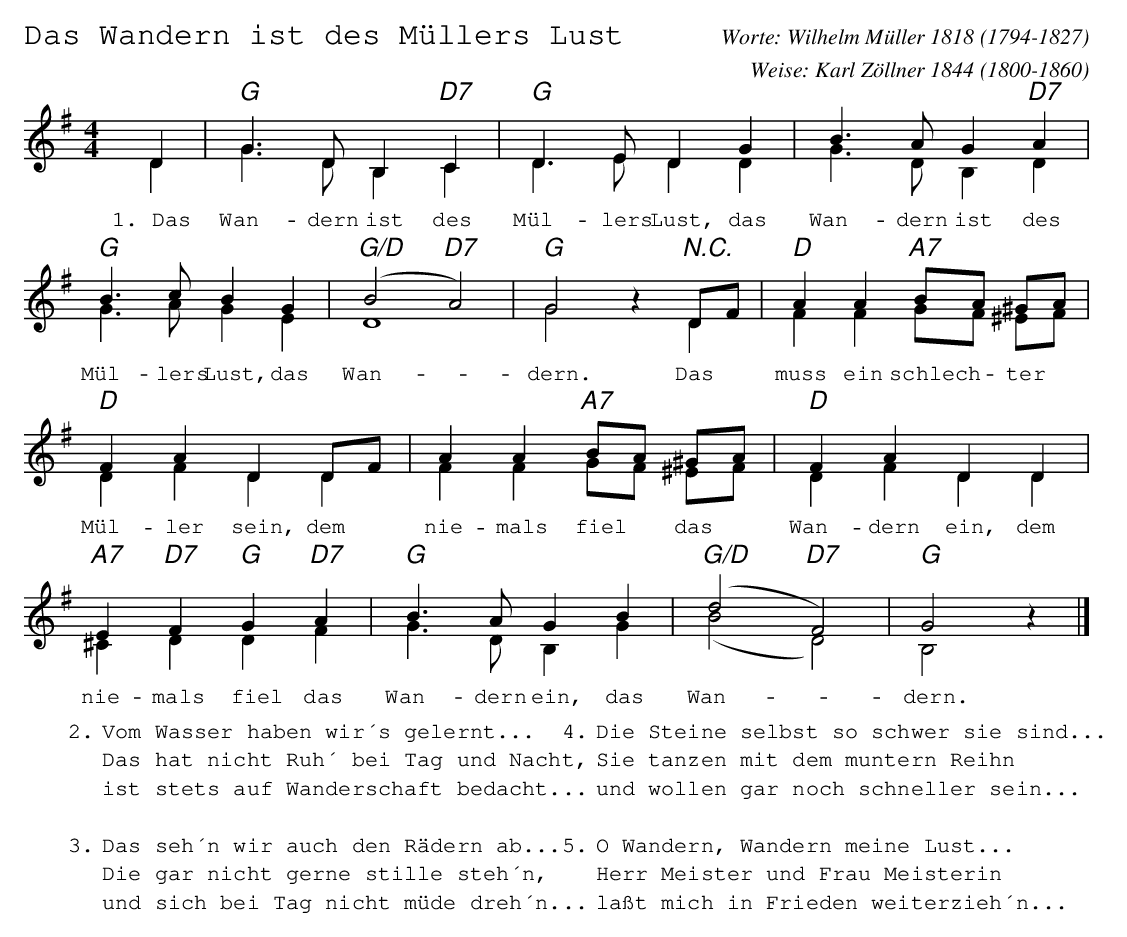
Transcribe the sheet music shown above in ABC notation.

X:1
T:Das Wandern ist des Müllers Lust
C:Worte: Wilhelm Müller 1818 (1794-1827)
C:Weise: Karl Zöllner 1844 (1800-1860)
%%score (1 2 3)
M:4/4
L:1/4
Q:1/4=110
K:G
V:1
x|"G"x3"D7"x|"G"x4|x3"D7"x|
"G"x4|"G/D"x2"D7"x2|"G"x3"N.C."x|"D"x2"A7"x2|
"D"x4|x2"A7"x2|"D"x4|
"A7"x"D7"x"G"x"D7"x|"G"x4|"G/D"x2"D7"x2|"G"x3|]
V:2
D|G>DB,C|D>EDG|B>AGA|
w:1.~Das Wan-dern ist des Mül-lers Lust, das Wan-dern ist des
B>cBG|(B2A2)|G2zD/F/|AAB/A/ ^G/A/|
w:Mül-lers Lust, das Wan-_dern. Das * muss ein schlech- * ter *
FADD/F/|AAB/A/ ^G/A/|FADD|
w:Mül-ler sein, dem * nie-mals fiel * das * Wan-dern ein, dem
EFGA|B>AGB|(d2F2)|G2z|]
w:nie-mals fiel das Wan-dern ein, das Wan-_dern.
V:3
D|G>DB,C|D>EDD|G>DB,D|
G>AGE|D4|G2zD|FFG/F/ ^E/F/|
DFDD|FFG/F/ ^E/F/|DFDD|
^CDDF|G>DB,G|(B2D2)|B,2z|]
W:2. Vom Wasser haben wir´s gelernt...
W:Das hat nicht Ruh´ bei Tag und Nacht,
W:ist stets auf Wanderschaft bedacht...
W:
W:3. Das seh´n wir auch den Rädern ab...
W:Die gar nicht gerne stille steh´n,
W:und sich bei Tag nicht müde dreh´n...
W:
W:4. Die Steine selbst so schwer sie sind...
W:Sie tanzen mit dem muntern Reihn
W:und wollen gar noch schneller sein...
W:
W:5. O Wandern, Wandern meine Lust...
W:Herr Meister und Frau Meisterin
W:laßt mich in Frieden weiterzieh´n...
